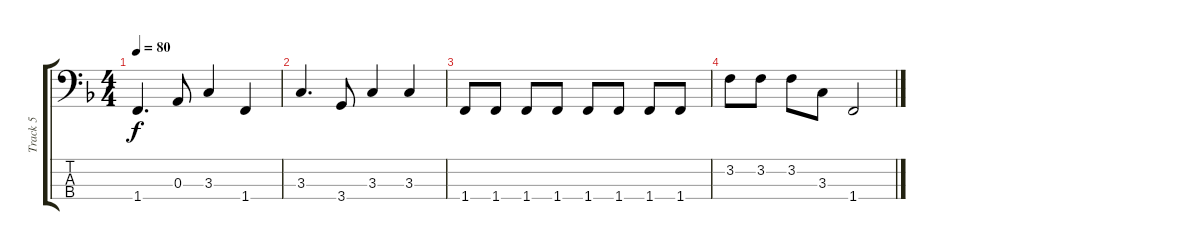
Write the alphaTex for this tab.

\track ("Track 5" "Track 5") {instrument electricbassfinger}
\staff {score tabs}
\tuning (G2 D2 A1 E1) {hide}
\ts (4 4)
\tempo 80
\clef f4
\ks f
1.4.4{d dy f} 0.3.8 3.3.4 1.4.4 |
3.3.4{d} 3.4.8 3.3.4 3.3.4 |
1.4.8 1.4.8 1.4.8 1.4.8 1.4.8 1.4.8 1.4.8 1.4.8 |
3.2.8 3.2.8 3.2.8 3.3.8 1.4.2
